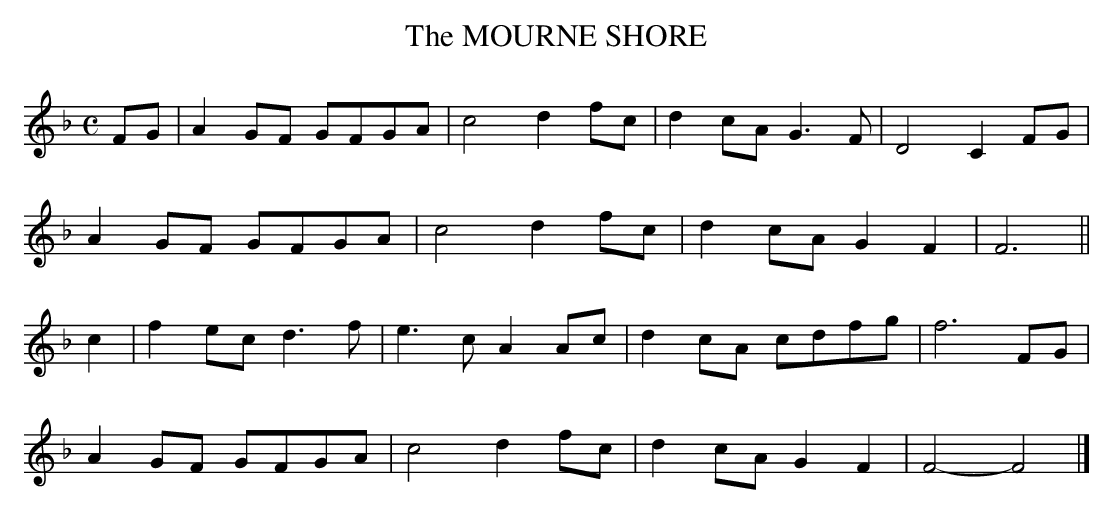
X:1
T:MOURNE SHORE, The
Y:"moderate"
M:C
L:1/8
K:F
FG|A2GF GFGA|c4 d2fc|d2cA G3F|D4 C2FG|
A2GF GFGA|c4 d2fc|d2cA G2F2|F6||
c2|f2ec d3f|e3c A2Ac|d2cA cdfg|f6 FG|
A2GF GFGA|c4 d2fc|d2cA G2F2|F4-F4|]
